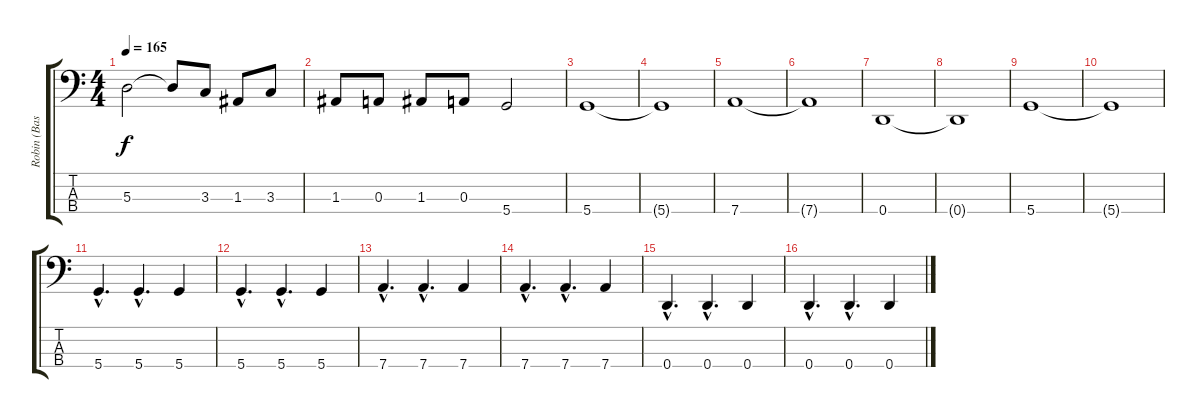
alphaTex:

\track ("Robin (Bass)" "Robin (Bas") {instrument electricbassfinger}
\staff {score tabs}
\tuning (G2 D2 A1 D1) {hide}
\ts (4 4)
\tempo 165
\clef f4
\ks c
5.3.2{dy f} 5.3{t}.8 3.3.8 1.3.8 3.3.8 |
1.3.8 0.3.8 1.3.8 0.3.8 5.4.2 |
5.4.1 |
5.4{t}.1 |
7.4.1 |
7.4{t}.1 |
0.4.1 |
0.4{t}.1 |
5.4.1 |
5.4{t}.1 |
5.4{hac}.4{d} 5.4{hac}.4{d} 5.4.4 |
5.4{hac}.4{d} 5.4{hac}.4{d} 5.4.4 |
7.4{hac}.4{d} 7.4{hac}.4{d} 7.4.4 |
7.4{hac}.4{d} 7.4{hac}.4{d} 7.4.4 |
0.4{hac}.4{d} 0.4{hac}.4{d} 0.4.4 |
0.4{hac}.4{d} 0.4{hac}.4{d} 0.4.4
